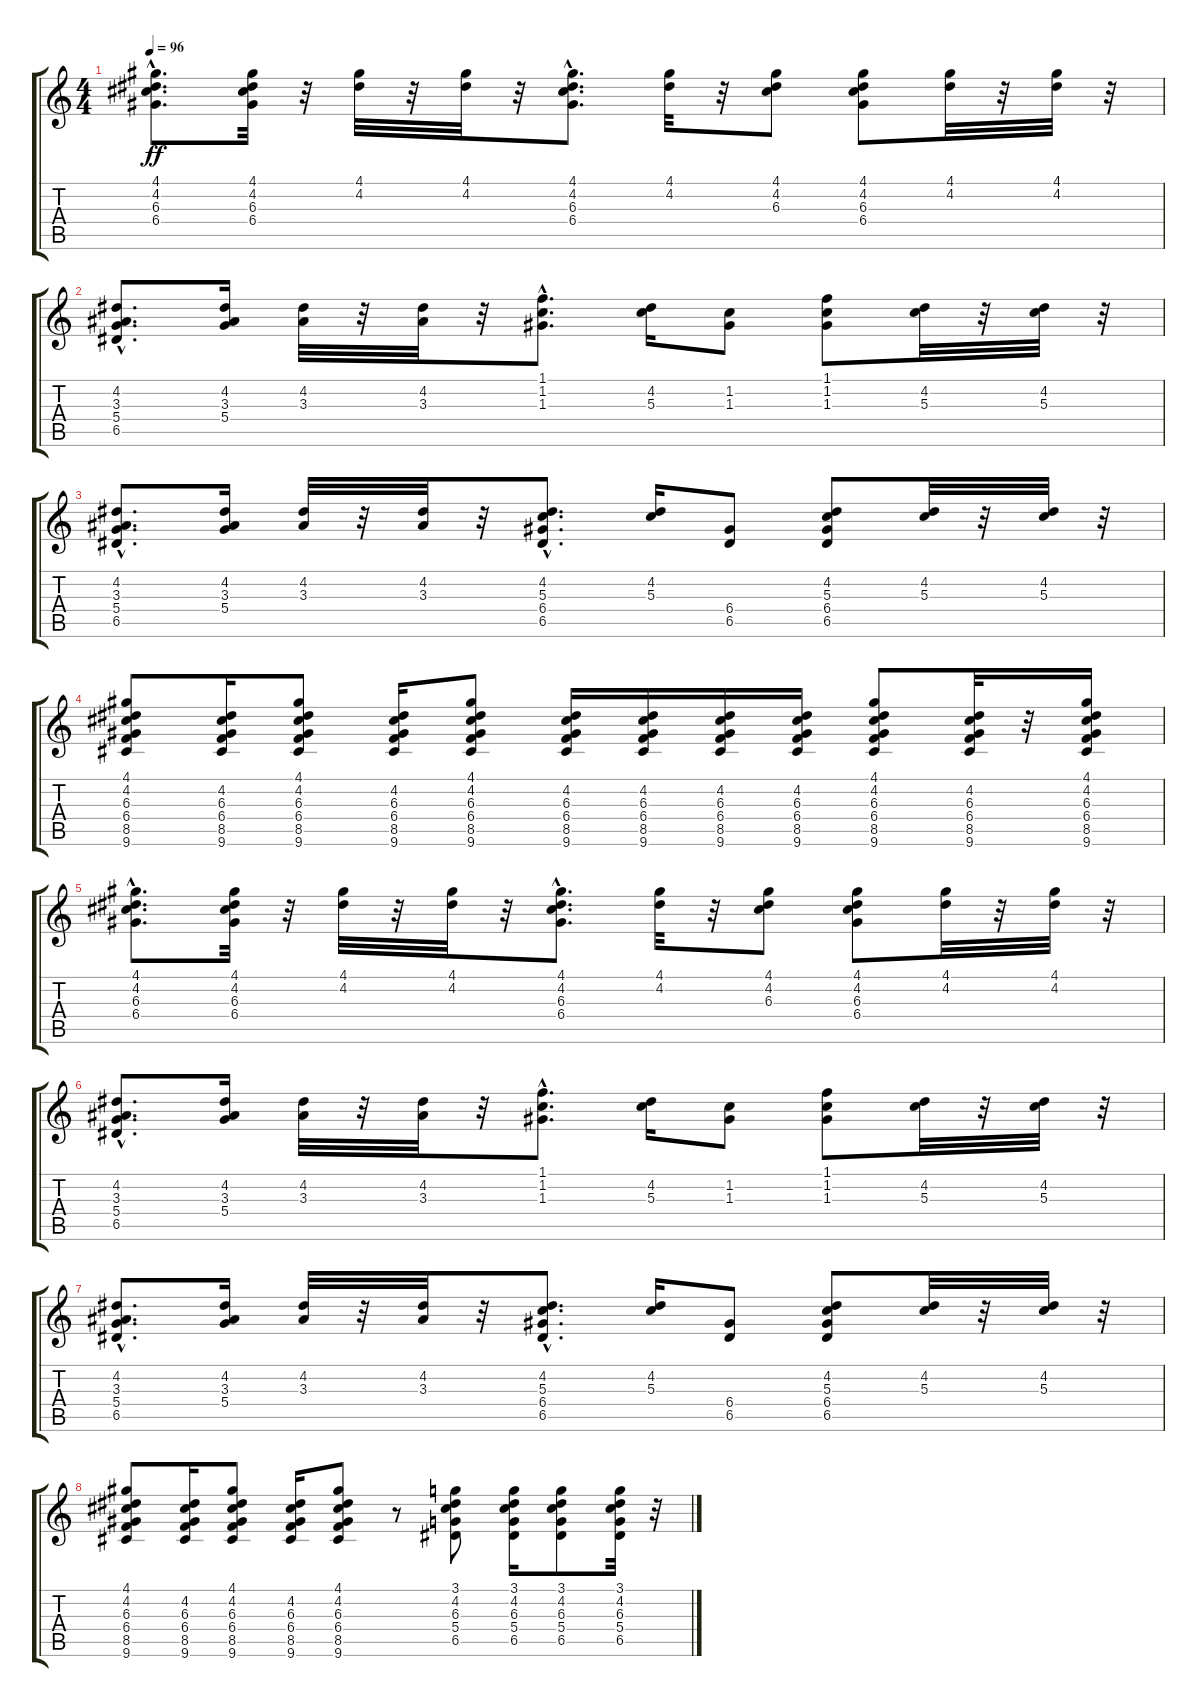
\track "" {instrument acousticguitarsteel}
\staff {score tabs}
\tuning (E4 B3 G3 D3 A2 E2) {hide}
\ts (4 4)
\tempo 96
\clef g2
\ks c
(4.1{hac} 4.2{hac} 6.3{hac} 6.4{hac}).8{d dy ff} (4.1 4.2 6.3 6.4).32 r.32 (4.1 4.2).32 r.32 (4.1 4.2).32 r.32 (4.1{hac} 4.2{hac} 6.3{hac} 6.4{hac}).8{d} (4.1 4.2).32 r.32 (4.1 4.2 6.3).8 (4.1 4.2 6.3 6.4).8 (4.1 4.2).32 r.32 (4.1 4.2).32 r.32 |
(4.2{hac} 3.3{hac} 5.4{hac} 6.5{hac}).8{d} (4.2 3.3 5.4).16 (4.2 3.3).32 r.32 (4.2 3.3).32 r.32 (1.1{hac} 1.2{hac} 1.3{hac}).8{d} (4.2 5.3).16 (1.2 1.3).8 (1.1 1.2 1.3).8 (4.2 5.3).32 r.32 (4.2 5.3).32 r.32 |
(4.2{hac} 3.3{hac} 5.4{hac} 6.5{hac}).8{d} (4.2 3.3 5.4).16 (4.2 3.3).32 r.32 (4.2 3.3).32 r.32 (4.2{hac} 5.3{hac} 6.4{hac} 6.5{hac}).8{d} (4.2 5.3).16 (6.4 6.5).8 (4.2 5.3 6.4 6.5).8 (4.2 5.3).32 r.32 (4.2 5.3).32 r.32 |
(4.1 4.2 6.3 6.4 8.5 9.6).8 (4.2 6.3 6.4 8.5 9.6).16 (4.1 4.2 6.3 6.4 8.5 9.6).8 (4.2 6.3 6.4 8.5 9.6).16 (4.1 4.2 6.3 6.4 8.5 9.6).8 (4.2 6.3 6.4 8.5 9.6).16 (4.2 6.3 6.4 8.5 9.6).16 (4.2 6.3 6.4 8.5 9.6).16 (4.2 6.3 6.4 8.5 9.6).16 (4.1 4.2 6.3 6.4 8.5 9.6).8 (4.2 6.3 6.4 8.5 9.6).32 r.32 (4.1 4.2 6.3 6.4 8.5 9.6).16 |
(4.1{hac} 4.2{hac} 6.3{hac} 6.4{hac}).8{d} (4.1 4.2 6.3 6.4).32 r.32 (4.1 4.2).32 r.32 (4.1 4.2).32 r.32 (4.1{hac} 4.2{hac} 6.3{hac} 6.4{hac}).8{d} (4.1 4.2).32 r.32 (4.1 4.2 6.3).8 (4.1 4.2 6.3 6.4).8 (4.1 4.2).32 r.32 (4.1 4.2).32 r.32 |
(4.2{hac} 3.3{hac} 5.4{hac} 6.5{hac}).8{d} (4.2 3.3 5.4).16 (4.2 3.3).32 r.32 (4.2 3.3).32 r.32 (1.1{hac} 1.2{hac} 1.3{hac}).8{d} (4.2 5.3).16 (1.2 1.3).8 (1.1 1.2 1.3).8 (4.2 5.3).32 r.32 (4.2 5.3).32 r.32 |
(4.2{hac} 3.3{hac} 5.4{hac} 6.5{hac}).8{d volume 10} (4.2 3.3 5.4).16{volume 10} (4.2 3.3).32{volume 9} r.32 (4.2 3.3).32{volume 9} r.32 (4.2{hac} 5.3{hac} 6.4{hac} 6.5{hac}).8{d volume 9} (4.2 5.3).16{volume 8} (6.4 6.5).8{volume 8} (4.2 5.3 6.4 6.5).8{volume 8} (4.2 5.3).32{volume 7} r.32 (4.2 5.3).32{volume 7} r.32 |
(4.1 4.2 6.3 6.4 8.5 9.6).8{volume 7} (4.2 6.3 6.4 8.5 9.6).16{volume 6} (4.1 4.2 6.3 6.4 8.5 9.6).8{volume 6} (4.2 6.3 6.4 8.5 9.6).16{volume 6} (4.1 4.2 6.3 6.4 8.5 9.6).8{volume 6} r.8 (3.1 4.2 6.3 5.4 6.5).8{volume 4} (3.1 4.2 6.3 5.4 6.5).16{volume 4} (3.1 4.2 6.3 5.4 6.5).8{volume 4} (3.1 4.2 6.3 5.4 6.5).32{volume 3} r.32
